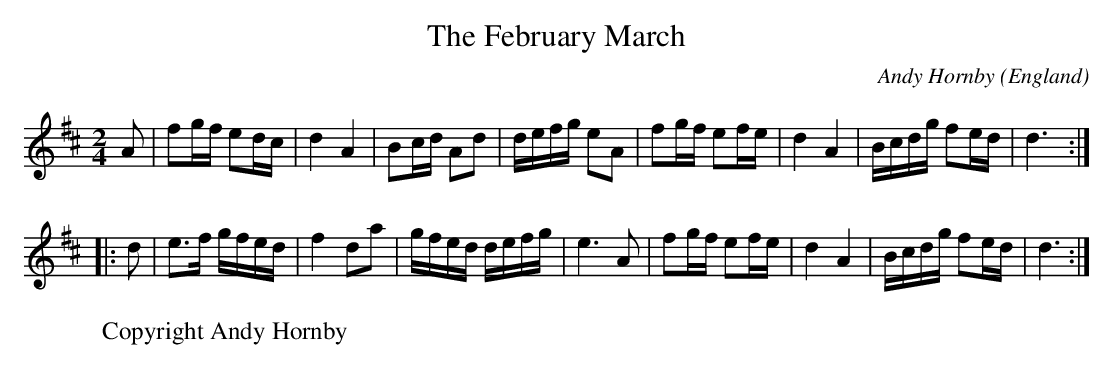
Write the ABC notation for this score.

X:1
T:February March, The
O:England
M:2/4
C:Andy Hornby
K:D
A2|\
f2gf e2dc|d4 A4|B2cd A2d2|defg e2A2|\
f2gf e2fe|d4 A4|Bcdg f2ed|d6 :|
|:d2|\
e3f gfed|f4 d2a2|gfed defg|e6 A2|\
f2gf e2fe|d4 A4|Bcdg f2ed|d6:|
W:Copyright Andy Hornby
